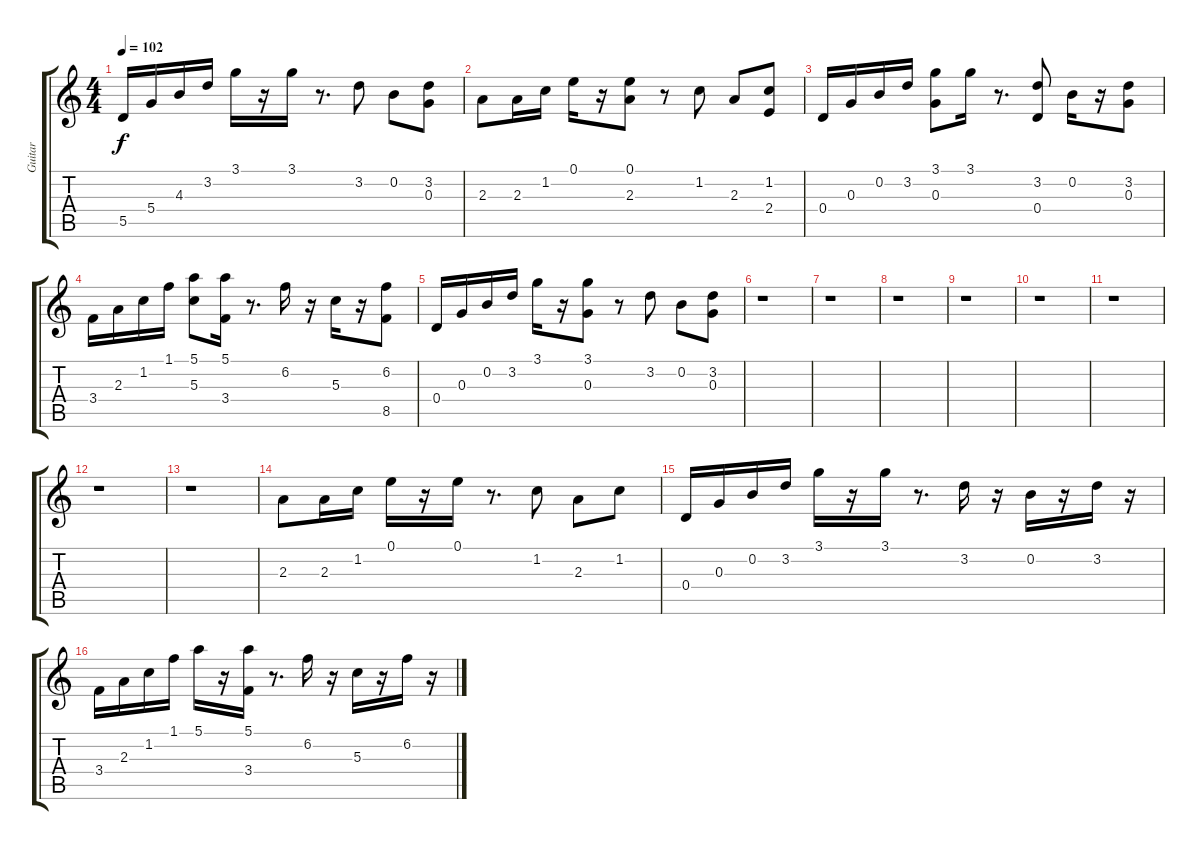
\track ("Guitar" "Guitar") {instrument acousticguitarsteel}
\staff {score tabs}
\tuning (E4 B3 G3 D3 A2 E2) {hide}
\ts (4 4)
\tempo 102
\clef g2
\ks c
5.5.16{dy f} 5.4.16 4.3.16 3.2.16 3.1.16 r.16 3.1.16 r.8{d} 3.2.8 0.2.8 (3.2 0.3).8 |
2.3.8 2.3.16 1.2.16 0.1.16 r.16 (0.1 2.3).8 r.8 1.2.8 2.3.8 (1.2 2.4).8 |
0.4.16 0.3.16 0.2.16 3.2.16 (3.1 0.3).8 3.1.16 r.8{d} (3.2 0.4).8 0.2.16 r.16 (3.2 0.3).8 |
3.4.16 2.3.16 1.2.16 1.1.16 (5.1 5.3).8 (5.1 3.4).16 r.8{d} 6.2.16 r.16 5.3.16 r.16 (6.2 8.5).8 |
0.4.16 0.3.16 0.2.16 3.2.16 3.1.16 r.16 (3.1 0.3).8 r.8 3.2.8 0.2.8 (3.2 0.3).8 |
r.1 |
r.1 |
r.1 |
r.1 |
r.1 |
r.1 |
r.1 |
r.1 |
2.3.8 2.3.16 1.2.16 0.1.16 r.16 0.1.16 r.8{d} 1.2.8 2.3.8 1.2.8 |
0.4.16 0.3.16 0.2.16 3.2.16 3.1.16 r.16 3.1.16 r.8{d} 3.2.16 r.16 0.2.16 r.16 3.2.16 r.16 |
3.4.16 2.3.16 1.2.16 1.1.16 5.1.16 r.16 (5.1 3.4).16 r.8{d} 6.2.16 r.16 5.3.16 r.16 6.2.16 r.16
